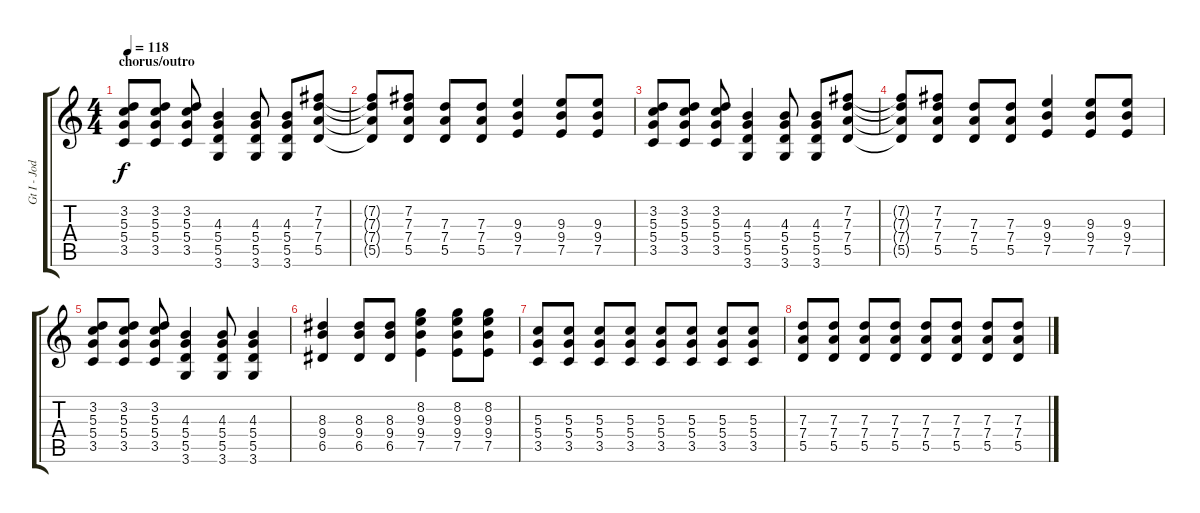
\track ("Gt I - Jody Porter" "Gt I - Jod") {instrument electricguitarmuted}
\staff {score tabs}
\tuning (E4 B3 G3 D3 A2 E2) {hide}
\ts (4 4)
\section ("" "chorus/outro")
\tempo 118
\clef g2
\ks c
(3.2 5.3 5.4 3.5).8{dy f instrument distortionguitar} (3.2 5.3 5.4 3.5).8 (3.2 5.3 5.4 3.5).8 (4.3 5.4 5.5 3.6).4 (4.3 5.4 5.5 3.6).8 (4.3 5.4 5.5 3.6).8 (7.2 7.3 7.4 5.5).8 |
(7.2{t} 7.3{t} 7.4{t} 5.5{t}).8 (7.2 7.3 7.4 5.5).8 (7.3 7.4 5.5).8 (7.3 7.4 5.5).8 (9.3 9.4 7.5).4 (9.3 9.4 7.5).8 (9.3 9.4 7.5).8 |
(3.2 5.3 5.4 3.5).8{instrument distortionguitar} (3.2 5.3 5.4 3.5).8 (3.2 5.3 5.4 3.5).8 (4.3 5.4 5.5 3.6).4 (4.3 5.4 5.5 3.6).8 (4.3 5.4 5.5 3.6).8 (7.2 7.3 7.4 5.5).8 |
(7.2{t} 7.3{t} 7.4{t} 5.5{t}).8 (7.2 7.3 7.4 5.5).8 (7.3 7.4 5.5).8 (7.3 7.4 5.5).8 (9.3 9.4 7.5).4 (9.3 9.4 7.5).8 (9.3 9.4 7.5).8 |
(3.2 5.3 5.4 3.5).8{instrument distortionguitar} (3.2 5.3 5.4 3.5).8 (3.2 5.3 5.4 3.5).8 (4.3 5.4 5.5 3.6).4 (4.3 5.4 5.5 3.6).8 (4.3 5.4 5.5 3.6).4 |
(8.3 9.4 6.5).4 (8.3 9.4 6.5).8 (8.3 9.4 6.5).8 (8.2 9.3 9.4 7.5).4 (8.2 9.3 9.4 7.5).8 (8.2 9.3 9.4 7.5).8 |
(5.3 5.4 3.5).8 (5.3 5.4 3.5).8 (5.3 5.4 3.5).8 (5.3 5.4 3.5).8 (5.3 5.4 3.5).8 (5.3 5.4 3.5).8 (5.3 5.4 3.5).8 (5.3 5.4 3.5).8 |
(7.3 7.4 5.5).8 (7.3 7.4 5.5).8 (7.3 7.4 5.5).8 (7.3 7.4 5.5).8 (7.3 7.4 5.5).8 (7.3 7.4 5.5).8 (7.3 7.4 5.5).8 (7.3 7.4 5.5).8
